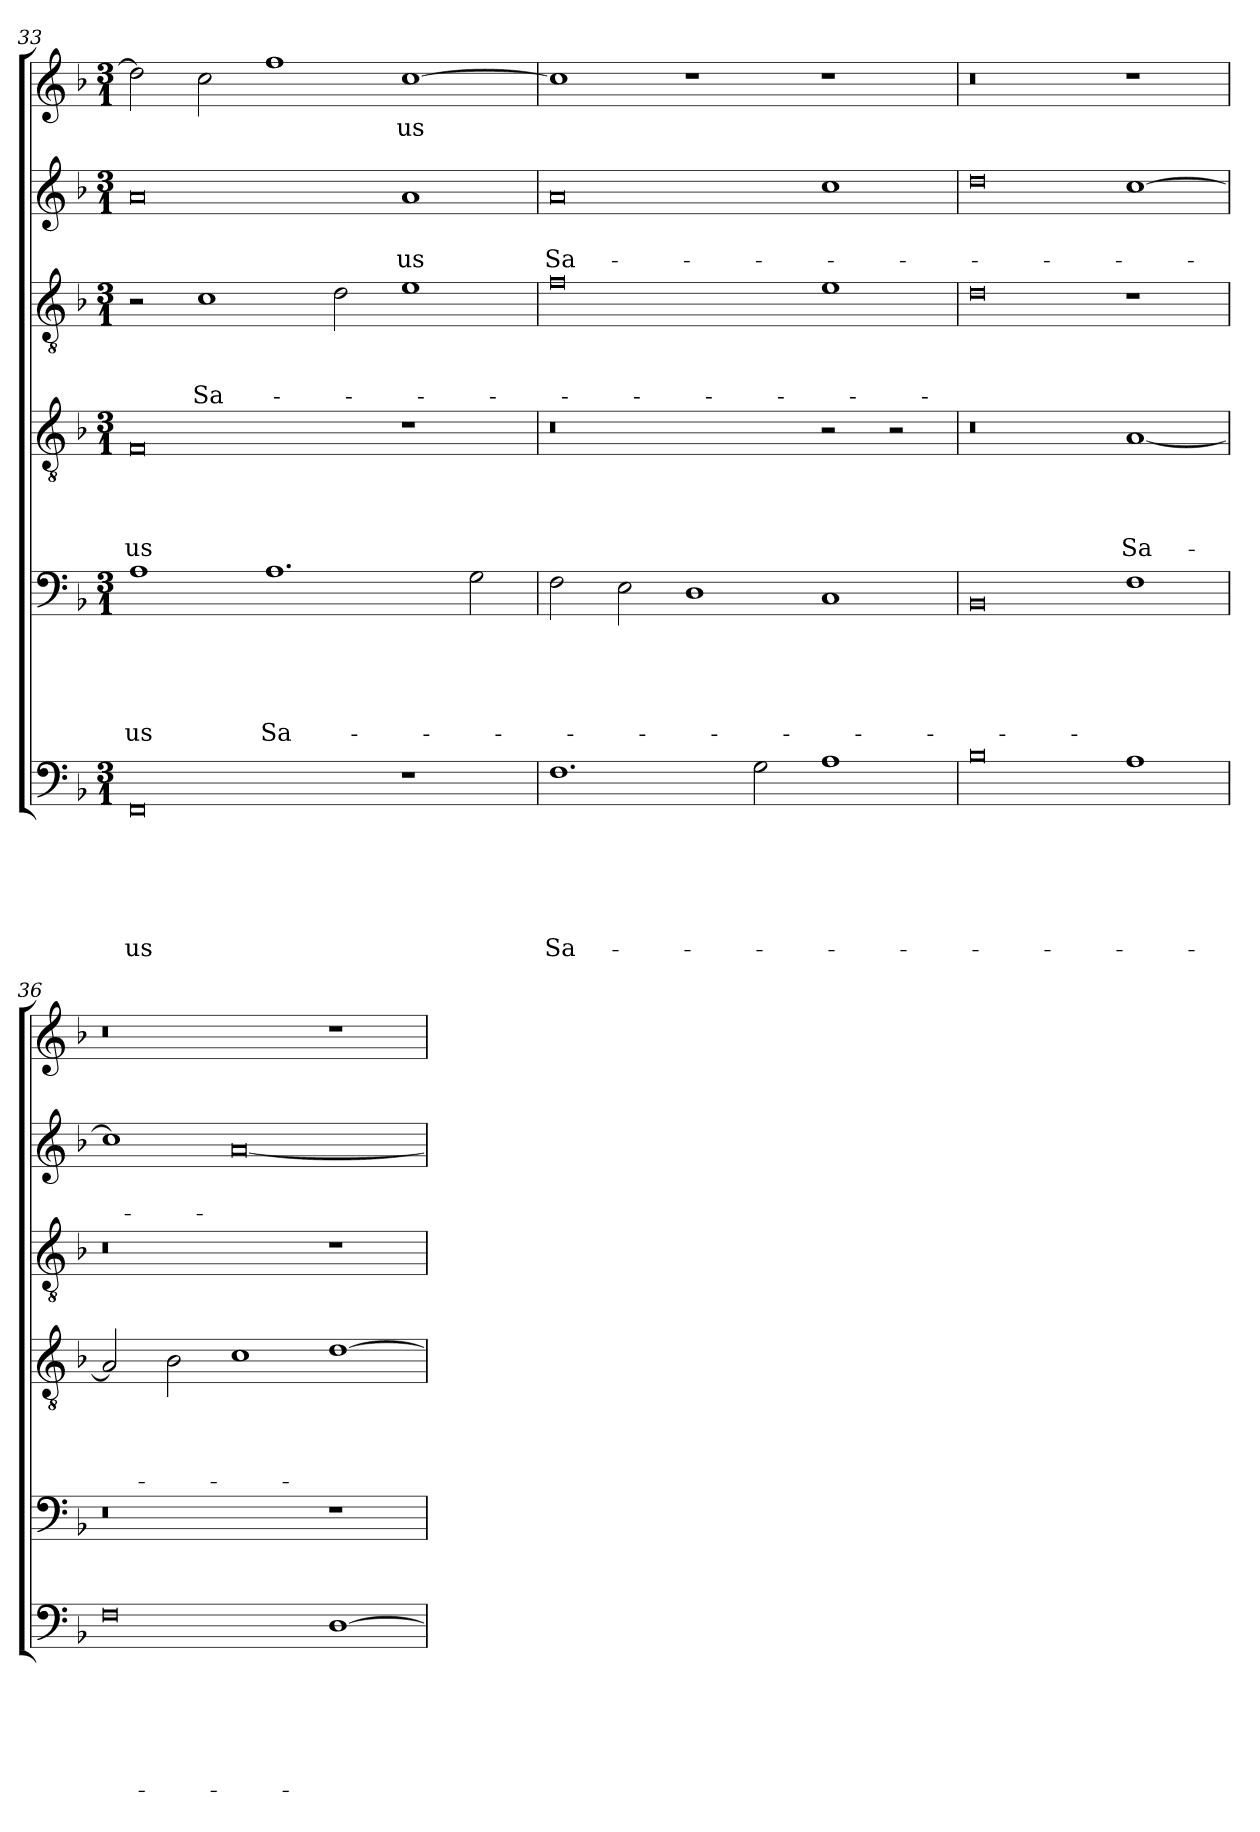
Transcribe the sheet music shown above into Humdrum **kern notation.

**kern	**text	**text	**text	**text	**text	**text	**kern	**text	**text	**text	**text	**text	**kern	**text	**text	**text	**text	**kern	**text	**text	**text	**kern	**text	**text	**kern	**text
*part6	*part6	*part6	*part6	*part6	*part6	*part6	*part5	*part5	*part5	*part5	*part5	*part5	*part4	*part4	*part4	*part4	*part4	*part3	*part3	*part3	*part3	*part2	*part2	*part2	*part1	*part1
*staff6	*staff6	*staff6	*staff6	*staff6	*staff6	*staff6	*staff5	*staff5	*staff5	*staff5	*staff5	*staff5	*staff4	*staff4	*staff4	*staff4	*staff4	*staff3	*staff3	*staff3	*staff3	*staff2	*staff2	*staff2	*staff1	*staff1
*clefF4	*	*	*	*	*	*	*clefF4	*	*	*	*	*	*clefGv2	*	*	*	*	*clefGv2	*	*	*	*clefG2	*	*	*clefG2	*
*k[b-]	*	*	*	*	*	*	*k[b-]	*	*	*	*	*	*k[b-]	*	*	*	*	*k[b-]	*	*	*	*k[b-]	*	*	*k[b-]	*
*F:	*	*	*	*	*	*	*F:	*	*	*	*	*	*F:	*	*	*	*	*F:	*	*	*	*F:	*	*	*F:	*
*M3/1	*	*	*	*	*	*	*M3/1	*	*	*	*	*	*M3/1	*	*	*	*	*M3/1	*	*	*	*M3/1	*	*	*M3/1	*
=33	=33	=33	=33	=33	=33	=33	=33	=33	=33	=33	=33	=33	=33	=33	=33	=33	=33	=33	=33	=33	=33	=33	=33	=33	=33	=33
0FF	.	.	.	.	.	-us	1A	.	.	.	.	-us	0F	.	.	.	-us	2r	.	.	.	0a	.	.	2dd\]	.
.	.	.	.	.	.	.	.	.	.	.	.	.	.	.	.	.	.	1c	.	.	Sa-	.	.	.	2cc\	.
.	.	.	.	.	.	.	1.A	.	.	.	.	Sa-	.	.	.	.	.	.	.	.	.	.	.	.	1ff	.
.	.	.	.	.	.	.	.	.	.	.	.	.	.	.	.	.	.	2d\	.	.	.	.	.	.	.	.
1r	.	.	.	.	.	.	.	.	.	.	.	.	1r	.	.	.	.	1e	.	.	.	1a	.	-us	[1cc	-us
.	.	.	.	.	.	.	2G\	.	.	.	.	.	.	.	.	.	.	.	.	.	.	.	.	.	.	.
=34	=34	=34	=34	=34	=34	=34	=34	=34	=34	=34	=34	=34	=34	=34	=34	=34	=34	=34	=34	=34	=34	=34	=34	=34	=34	=34
1.F	.	.	.	.	.	Sa-	2F\	.	.	.	.	.	0r	.	.	.	.	0f	.	.	.	0a	.	Sa-	1cc]	.
.	.	.	.	.	.	.	2E\	.	.	.	.	.	.	.	.	.	.	.	.	.	.	.	.	.	.	.
.	.	.	.	.	.	.	1D	.	.	.	.	.	.	.	.	.	.	.	.	.	.	.	.	.	1r	.
2G\	.	.	.	.	.	.	.	.	.	.	.	.	.	.	.	.	.	.	.	.	.	.	.	.	.	.
1A	.	.	.	.	.	.	1C	.	.	.	.	.	2r	.	.	.	.	1e	.	.	.	1cc	.	.	1r	.
.	.	.	.	.	.	.	.	.	.	.	.	.	2r	.	.	.	.	.	.	.	.	.	.	.	.	.
=35	=35	=35	=35	=35	=35	=35	=35	=35	=35	=35	=35	=35	=35	=35	=35	=35	=35	=35	=35	=35	=35	=35	=35	=35	=35	=35
0B-	.	.	.	.	.	.	0BB-	.	.	.	.	.	0r	.	.	.	.	0d	.	.	.	0dd	.	.	0r	.
1A	.	.	.	.	.	.	1F	.	.	.	.	.	[1A	.	.	.	Sa-	1r	.	.	.	[1cc	.	.	1r	.
!!LO:LB:g=z
=36	=36	=36	=36	=36	=36	=36	=36	=36	=36	=36	=36	=36	=36	=36	=36	=36	=36	=36	=36	=36	=36	=36	=36	=36	=36	=36
0F	.	.	.	.	.	.	0r	.	.	.	.	.	2A/]	.	.	.	.	0r	.	.	.	1cc]	.	.	0r	.
.	.	.	.	.	.	.	.	.	.	.	.	.	2B-\	.	.	.	.	.	.	.	.	.	.	.	.	.
.	.	.	.	.	.	.	.	.	.	.	.	.	1c	.	.	.	.	.	.	.	.	[0a	.	.	.	.
[1D	.	.	.	.	.	.	1r	.	.	.	.	.	[1d	.	.	.	.	1r	.	.	.	.	.	.	1r	.
=	=	=	=	=	=	=	=	=	=	=	=	=	=	=	=	=	=	=	=	=	=	=	=	=	=	=
*-	*-	*-	*-	*-	*-	*-	*-	*-	*-	*-	*-	*-	*-	*-	*-	*-	*-	*-	*-	*-	*-	*-	*-	*-	*-	*-
